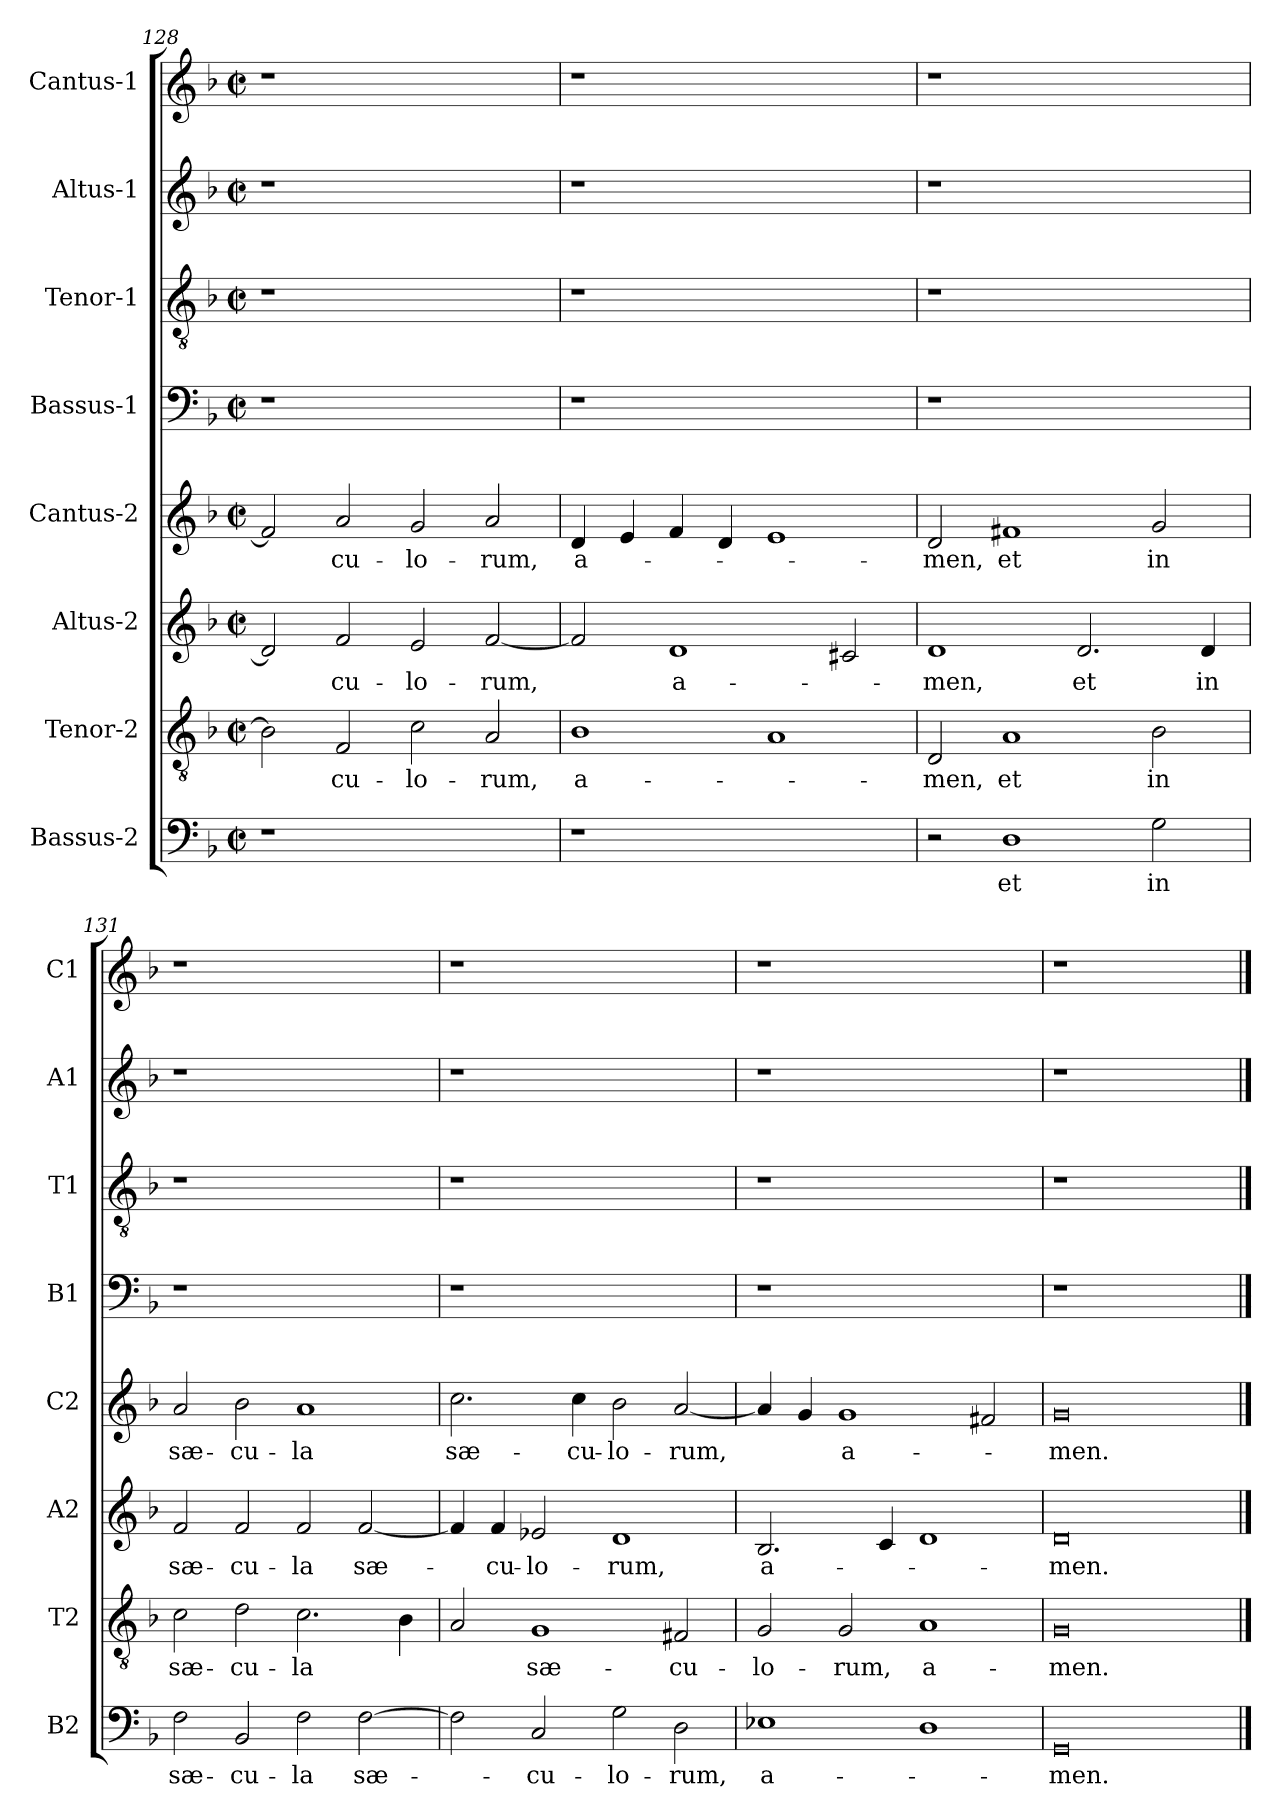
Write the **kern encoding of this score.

**kern	**text	**kern	**text	**kern	**text	**kern	**text	**kern	**kern	**kern	**kern
*part8	*part8	*part7	*part7	*part6	*part6	*part5	*part5	*part4	*part3	*part2	*part1
*staff8	*staff8	*staff7	*staff7	*staff6	*staff6	*staff5	*staff5	*staff4	*staff3	*staff2	*staff1
*I"Bassus-2	*	*I"Tenor-2	*	*I"Altus-2	*	*I"Cantus-2	*	*I"Bassus-1	*I"Tenor-1	*I"Altus-1	*I"Cantus-1
*I'B2	*	*I'T2	*	*I'A2	*	*I'C2	*	*I'B1	*I'T1	*I'A1	*I'C1
*clefF4	*	*clefGv2	*	*clefG2	*	*clefG2	*	*clefF4	*clefGv2	*clefG2	*clefG2
*k[b-]	*	*k[b-]	*	*k[b-]	*	*k[b-]	*	*k[b-]	*k[b-]	*k[b-]	*k[b-]
*F:	*	*F:	*	*F:	*	*F:	*	*F:	*F:	*F:	*F:
*M2/2	*	*M2/2	*	*M2/2	*	*M2/2	*	*M2/2	*M2/2	*M2/2	*M2/2
*met(c|)	*	*met(c|)	*	*met(c|)	*	*met(c|)	*	*met(c|)	*met(c|)	*met(c|)	*met(c|)
=128	=128	=128	=128	=128	=128	=128	=128	=128	=128	=128	=128
1r	.	2B-\]	.	2d/]	.	2f/]	.	1r	1r	1r	1r
!	!	!	!LO:LY:b	!	!LO:LY:b	!	!LO:LY:b	!	!	!	!
.	.	2F/	-cu-	2f/	-cu-	2a/	-cu-	.	.	.	.
!	!	!	!LO:LY:b	!	!LO:LY:b	!	!LO:LY:b	!	!	!	!
1ryy	.	2c\	-lo-	2e/	-lo-	2g/	-lo-	1ryy	1ryy	1ryy	1ryy
!	!	!	!LO:LY:b	!	!LO:LY:b	!	!LO:LY:b	!	!	!	!
.	.	2A/	-rum,	[2f/	-rum,	2a/	-rum,	.	.	.	.
=129	=129	=129	=129	=129	=129	=129	=129	=129	=129	=129	=129
!	!	!	!LO:LY:b	!	!	!	!LO:LY:b	!	!	!	!
1r	.	1B-	a-	2f/]	.	4d/	a-	1r	1r	1r	1r
.	.	.	.	.	.	4e/	.	.	.	.	.
!	!	!	!	!	!LO:LY:b	!	!	!	!	!	!
.	.	.	.	1d	a-	4f/	.	.	.	.	.
.	.	.	.	.	.	4d/	.	.	.	.	.
1ryy	.	1A	.	.	.	1e	.	1ryy	1ryy	1ryy	1ryy
.	.	.	.	2c#X/	.	.	.	.	.	.	.
=130	=130	=130	=130	=130	=130	=130	=130	=130	=130	=130	=130
!	!	!	!LO:LY:b	!	!LO:LY:b	!	!LO:LY:b	!	!	!	!
2r	.	2D/	-men,	1d	-men,	2d/	-men,	1r	1r	1r	1r
!	!LO:LY:b	!	!LO:LY:b	!	!	!	!LO:LY:b	!	!	!	!
1D	et	1A	et	.	.	1f#X	et	.	.	.	.
!	!	!	!	!	!LO:LY:b	!	!	!	!	!	!
.	.	.	.	2.d/	et	.	.	1ryy	1ryy	1ryy	1ryy
!	!LO:LY:b	!	!LO:LY:b	!	!	!	!LO:LY:b	!	!	!	!
2G\	in	2B-\	in	.	.	2g/	in	.	.	.	.
!	!	!	!	!	!LO:LY:b	!	!	!	!	!	!
.	.	.	.	4d/	in	.	.	.	.	.	.
!!LO:LB:g=z
=131	=131	=131	=131	=131	=131	=131	=131	=131	=131	=131	=131
!	!LO:LY:b	!	!LO:LY:b	!	!LO:LY:b	!	!LO:LY:b	!	!	!	!
2F\	sæ-	2c\	sæ-	2f/	sæ-	2a/	sæ-	1r	1r	1r	1r
!	!LO:LY:b	!	!LO:LY:b	!	!LO:LY:b	!	!LO:LY:b	!	!	!	!
2BB-/	-cu-	2d\	-cu-	2f/	-cu-	2b-\	-cu-	.	.	.	.
!	!LO:LY:b	!	!LO:LY:b	!	!LO:LY:b	!	!LO:LY:b	!	!	!	!
2F\	-la	2.c\	-la	2f/	-la	1a	-la	1ryy	1ryy	1ryy	1ryy
!	!LO:LY:b	!	!	!	!LO:LY:b	!	!	!	!	!	!
[2F\	sæ-	.	.	[2f/	sæ-	.	.	.	.	.	.
.	.	4B-\	.	.	.	.	.	.	.	.	.
=132	=132	=132	=132	=132	=132	=132	=132	=132	=132	=132	=132
!	!	!	!	!	!	!	!LO:LY:b	!	!	!	!
2F\]	.	2A/	.	4f/]	.	2.cc\	sæ-	1r	1r	1r	1r
!	!	!	!	!	!LO:LY:b	!	!	!	!	!	!
.	.	.	.	4f/	-cu-	.	.	.	.	.	.
!	!LO:LY:b	!	!LO:LY:b	!	!LO:LY:b	!	!	!	!	!	!
2C/	-cu-	1G	sæ-	2e-X/	-lo-	.	.	.	.	.	.
!	!	!	!	!	!	!	!LO:LY:b	!	!	!	!
.	.	.	.	.	.	4cc\	-cu-	.	.	.	.
!	!LO:LY:b	!	!	!	!LO:LY:b	!	!LO:LY:b	!	!	!	!
2G\	-lo-	.	.	1d	-rum,	2b-\	-lo-	1ryy	1ryy	1ryy	1ryy
!	!LO:LY:b	!	!LO:LY:b	!	!	!	!LO:LY:b	!	!	!	!
2D\	-rum,	2F#X/	-cu-	.	.	[2a/	-rum,	.	.	.	.
=133	=133	=133	=133	=133	=133	=133	=133	=133	=133	=133	=133
!	!LO:LY:b	!	!LO:LY:b	!	!LO:LY:b	!	!	!	!	!	!
1E-X	a-	2G/	-lo-	2.B-/	a-	4a/]	.	1r	1r	1r	1r
.	.	.	.	.	.	4g/	.	.	.	.	.
!	!	!	!LO:LY:b	!	!	!	!LO:LY:b	!	!	!	!
.	.	2G/	-rum,	.	.	1g	a-	.	.	.	.
.	.	.	.	4c/	.	.	.	.	.	.	.
!	!	!	!LO:LY:b	!	!	!	!	!	!	!	!
1D	.	1A	a-	1d	.	.	.	1ryy	1ryy	1ryy	1ryy
.	.	.	.	.	.	2f#X/	.	.	.	.	.
=134	=134	=134	=134	=134	=134	=134	=134	=134	=134	=134	=134
!	!LO:LY:b	!	!LO:LY:b	!	!LO:LY:b	!	!LO:LY:b	!	!	!	!
0GG	-men.	0G	-men.	0d	-men.	0g	-men.	1r	1r	1r	1r
.	.	.	.	.	.	.	.	1ryy	1ryy	1ryy	1ryy
==	==	==	==	==	==	==	==	==	==	==	==
*-	*-	*-	*-	*-	*-	*-	*-	*-	*-	*-	*-
